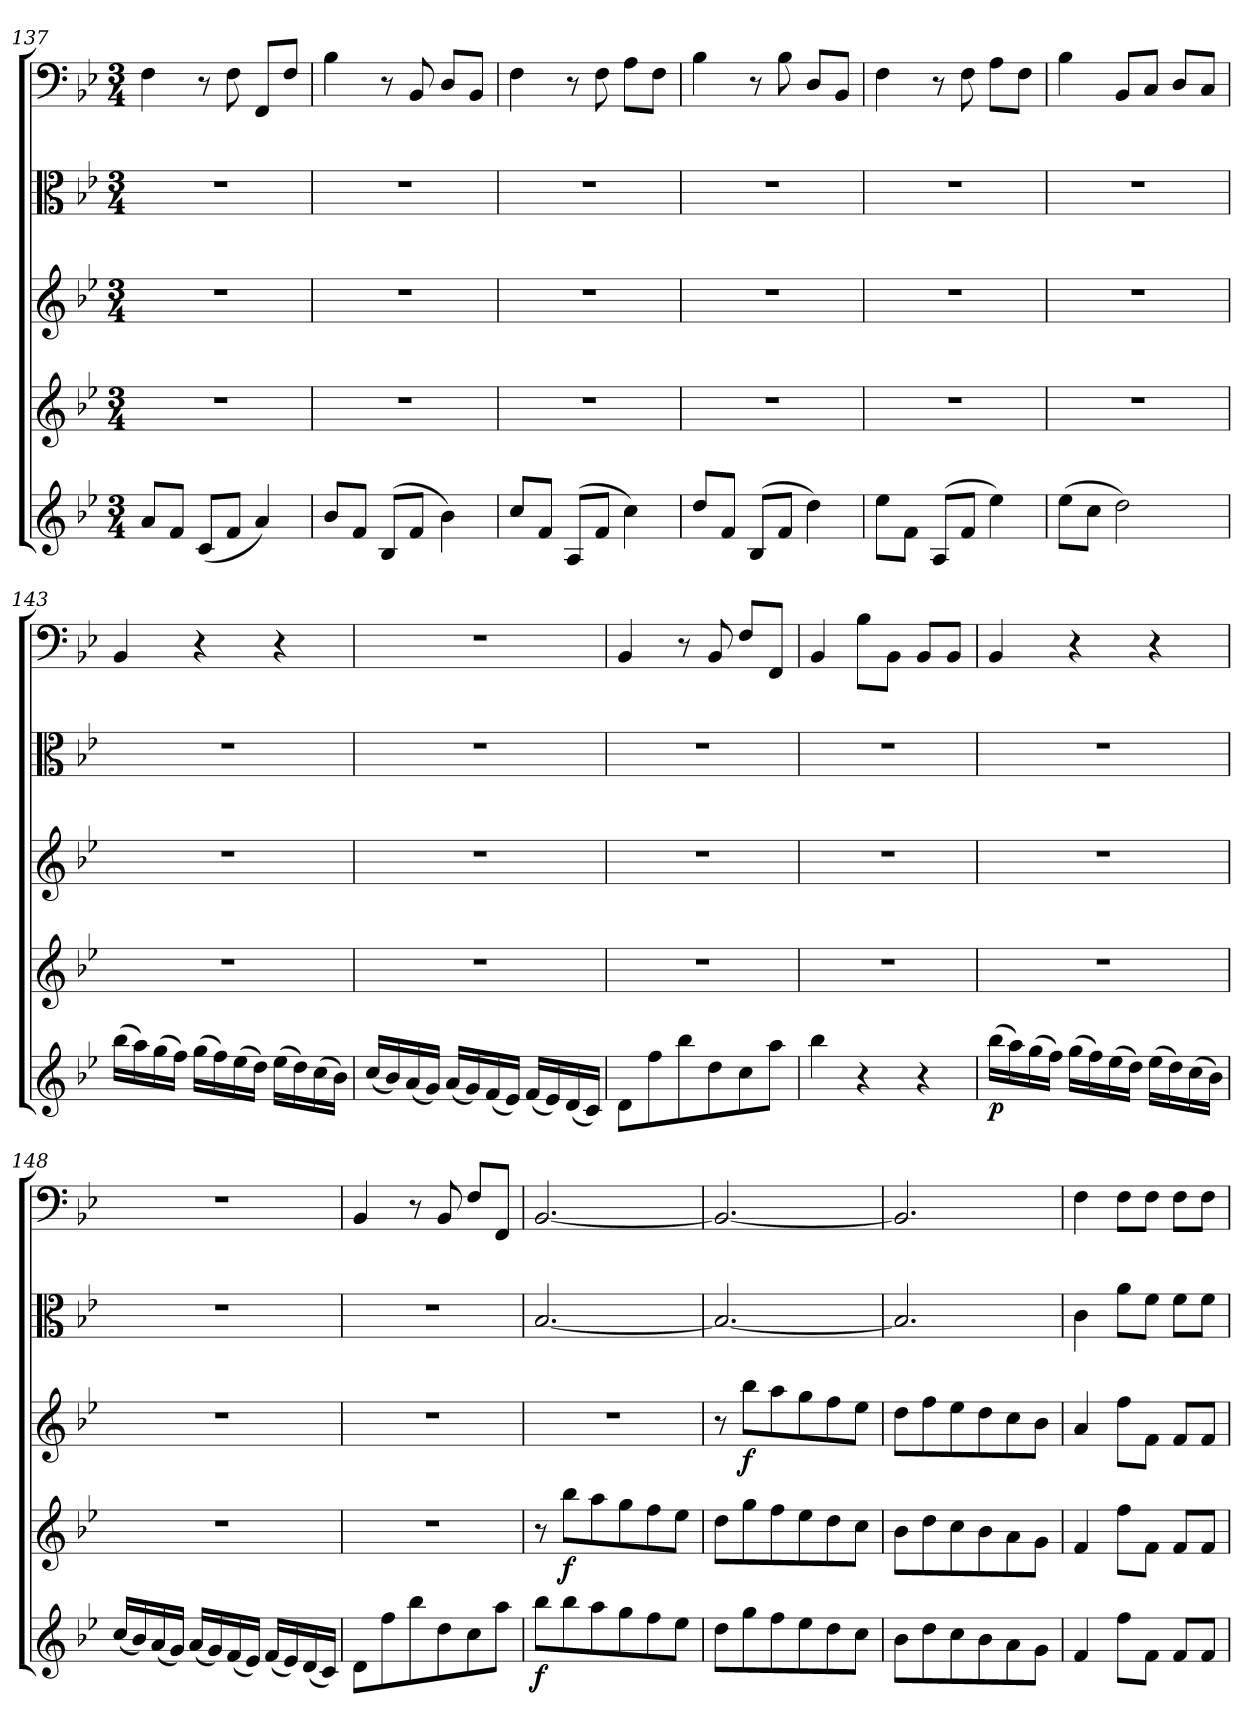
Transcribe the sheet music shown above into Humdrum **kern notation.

**kern	**dynam	**kern	**dynam	**kern	**dynam	**kern	**kern
*part5	*part5	*part4	*part4	*part3	*part3	*part2	*part1
*staff5	*staff5	*staff4	*staff4	*staff3	*staff3	*staff2	*staff1
*clefG2	*	*clefG2	*	*clefG2	*	*clefC3	*clefF4
*k[b-e-]	*	*k[b-e-]	*	*k[b-e-]	*	*k[b-e-]	*k[b-e-]
*B-:	*	*B-:	*	*B-:	*	*B-:	*B-:
*M3/4	*	*M3/4	*	*M3/4	*	*M3/4	*M3/4
=137	=137	=137	=137	=137	=137	=137	=137
8a/L	.	2.r	.	2.r	.	2.r	4F\
8f/J	.	.	.	.	.	.	.
(8c/L	.	.	.	.	.	.	8r
8f/J	.	.	.	.	.	.	8F\
4a/)	.	.	.	.	.	.	8FF/L
.	.	.	.	.	.	.	8F/J
=138	=138	=138	=138	=138	=138	=138	=138
8b-/L	.	2.r	.	2.r	.	2.r	4B-\
8f/J	.	.	.	.	.	.	.
(8B-/L	.	.	.	.	.	.	8r
8f/J	.	.	.	.	.	.	8BB-/
4b-\)	.	.	.	.	.	.	8D/L
.	.	.	.	.	.	.	8BB-/J
=139	=139	=139	=139	=139	=139	=139	=139
8cc/L	.	2.r	.	2.r	.	2.r	4F\
8f/J	.	.	.	.	.	.	.
(8A/L	.	.	.	.	.	.	8r
8f/J	.	.	.	.	.	.	8F\
4cc\)	.	.	.	.	.	.	8A\L
.	.	.	.	.	.	.	8F\J
=140	=140	=140	=140	=140	=140	=140	=140
8dd/L	.	2.r	.	2.r	.	2.r	4B-\
8f/J	.	.	.	.	.	.	.
(8B-/L	.	.	.	.	.	.	8r
8f/J	.	.	.	.	.	.	8B-\
4dd\)	.	.	.	.	.	.	8D/L
.	.	.	.	.	.	.	8BB-/J
=141	=141	=141	=141	=141	=141	=141	=141
8ee-\L	.	2.r	.	2.r	.	2.r	4F\
8f\J	.	.	.	.	.	.	.
(8A/L	.	.	.	.	.	.	8r
8f/J	.	.	.	.	.	.	8F\
4ee-\)	.	.	.	.	.	.	8A\L
.	.	.	.	.	.	.	8F\J
=142	=142	=142	=142	=142	=142	=142	=142
(8ee-\L	.	2.r	.	2.r	.	2.r	4B-\
8cc\J	.	.	.	.	.	.	.
2dd\)	.	.	.	.	.	.	8BB-/L
.	.	.	.	.	.	.	8C/J
.	.	.	.	.	.	.	8D/L
.	.	.	.	.	.	.	8C/J
=143	=143	=143	=143	=143	=143	=143	=143
(16bb-\LL	.	2.r	.	2.r	.	2.r	4BB-/
16aa\)	.	.	.	.	.	.	.
(16gg\	.	.	.	.	.	.	.
16ff\JJ)	.	.	.	.	.	.	.
(16gg\LL	.	.	.	.	.	.	4r
16ff\)	.	.	.	.	.	.	.
(16ee-\	.	.	.	.	.	.	.
16dd\JJ)	.	.	.	.	.	.	.
(16ee-\LL	.	.	.	.	.	.	4r
16dd\)	.	.	.	.	.	.	.
(16cc\	.	.	.	.	.	.	.
16b-\JJ)	.	.	.	.	.	.	.
=144	=144	=144	=144	=144	=144	=144	=144
(16cc/LL	.	2.r	.	2.r	.	2.r	2.r
16b-/)	.	.	.	.	.	.	.
(16a/	.	.	.	.	.	.	.
16g/JJ)	.	.	.	.	.	.	.
(16a/LL	.	.	.	.	.	.	.
16g/)	.	.	.	.	.	.	.
(16f/	.	.	.	.	.	.	.
16e-/JJ)	.	.	.	.	.	.	.
(16f/LL	.	.	.	.	.	.	.
16e-/)	.	.	.	.	.	.	.
(16d/	.	.	.	.	.	.	.
16c/JJ)	.	.	.	.	.	.	.
=145	=145	=145	=145	=145	=145	=145	=145
8d\L	.	2.r	.	2.r	.	2.r	4BB-/
8ff\	.	.	.	.	.	.	.
8bb-\	.	.	.	.	.	.	8r
8dd\	.	.	.	.	.	.	8BB-/
8cc\	.	.	.	.	.	.	8F/L
8aa\J	.	.	.	.	.	.	8FF/J
=146	=146	=146	=146	=146	=146	=146	=146
4bb-\	.	2.r	.	2.r	.	2.r	4BB-/
4r	.	.	.	.	.	.	8B-\L
.	.	.	.	.	.	.	8BB-\J
4r	.	.	.	.	.	.	8BB-/L
.	.	.	.	.	.	.	8BB-/J
=147	=147	=147	=147	=147	=147	=147	=147
(16bb-\LL	p	2.r	.	2.r	.	2.r	4BB-/
16aa\)	.	.	.	.	.	.	.
(16gg\	.	.	.	.	.	.	.
16ff\JJ)	.	.	.	.	.	.	.
(16gg\LL	.	.	.	.	.	.	4r
16ff\)	.	.	.	.	.	.	.
(16ee-\	.	.	.	.	.	.	.
16dd\JJ)	.	.	.	.	.	.	.
(16ee-\LL	.	.	.	.	.	.	4r
16dd\)	.	.	.	.	.	.	.
(16cc\	.	.	.	.	.	.	.
16b-\JJ)	.	.	.	.	.	.	.
=148	=148	=148	=148	=148	=148	=148	=148
(16cc/LL	.	2.r	.	2.r	.	2.r	2.r
16b-/)	.	.	.	.	.	.	.
(16a/	.	.	.	.	.	.	.
16g/JJ)	.	.	.	.	.	.	.
(16a/LL	.	.	.	.	.	.	.
16g/)	.	.	.	.	.	.	.
(16f/	.	.	.	.	.	.	.
16e-/JJ)	.	.	.	.	.	.	.
(16f/LL	.	.	.	.	.	.	.
16e-/)	.	.	.	.	.	.	.
(16d/	.	.	.	.	.	.	.
16c/JJ)	.	.	.	.	.	.	.
=149	=149	=149	=149	=149	=149	=149	=149
8d\L	.	2.r	.	2.r	.	2.r	4BB-/
8ff\	.	.	.	.	.	.	.
8bb-\	.	.	.	.	.	.	8r
8dd\	.	.	.	.	.	.	8BB-/
8cc\	.	.	.	.	.	.	8F/L
8aa\J	.	.	.	.	.	.	8FF/J
=150	=150	=150	=150	=150	=150	=150	=150
8bb-\L	f	8r	.	2.r	.	[2.B-/	[2.BB-/
8bb-\	.	8bb-\L	f	.	.	.	.
8aa\	.	8aa\	.	.	.	.	.
8gg\	.	8gg\	.	.	.	.	.
8ff\	.	8ff\	.	.	.	.	.
8ee-\J	.	8ee-\J	.	.	.	.	.
=151	=151	=151	=151	=151	=151	=151	=151
8dd\L	.	8dd\L	.	8r	.	2.B-/_	2.BB-/_
8gg\	.	8gg\	.	8bb-\L	f	.	.
8ff\	.	8ff\	.	8aa\	.	.	.
8ee-\	.	8ee-\	.	8gg\	.	.	.
8dd\	.	8dd\	.	8ff\	.	.	.
8cc\J	.	8cc\J	.	8ee-\J	.	.	.
=152	=152	=152	=152	=152	=152	=152	=152
8b-\L	.	8b-\L	.	8dd\L	.	2.B-/]	2.BB-/]
8dd\	.	8dd\	.	8ff\	.	.	.
8cc\	.	8cc\	.	8ee-\	.	.	.
8b-\	.	8b-\	.	8dd\	.	.	.
8a\	.	8a\	.	8cc\	.	.	.
8g\J	.	8g\J	.	8b-\J	.	.	.
=153	=153	=153	=153	=153	=153	=153	=153
4f/	.	4f/	.	4a/	.	4c\	4F\
8ff\L	.	8ff\L	.	8ff\L	.	8a\L	8F\L
8f\J	.	8f\J	.	8f\J	.	8f\J	8F\J
8f/L	.	8f/L	.	8f/L	.	8f\L	8F\L
8f/J	.	8f/J	.	8f/J	.	8f\J	8F\J
=	=	=	=	=	=	=	=
*-	*-	*-	*-	*-	*-	*-	*-
